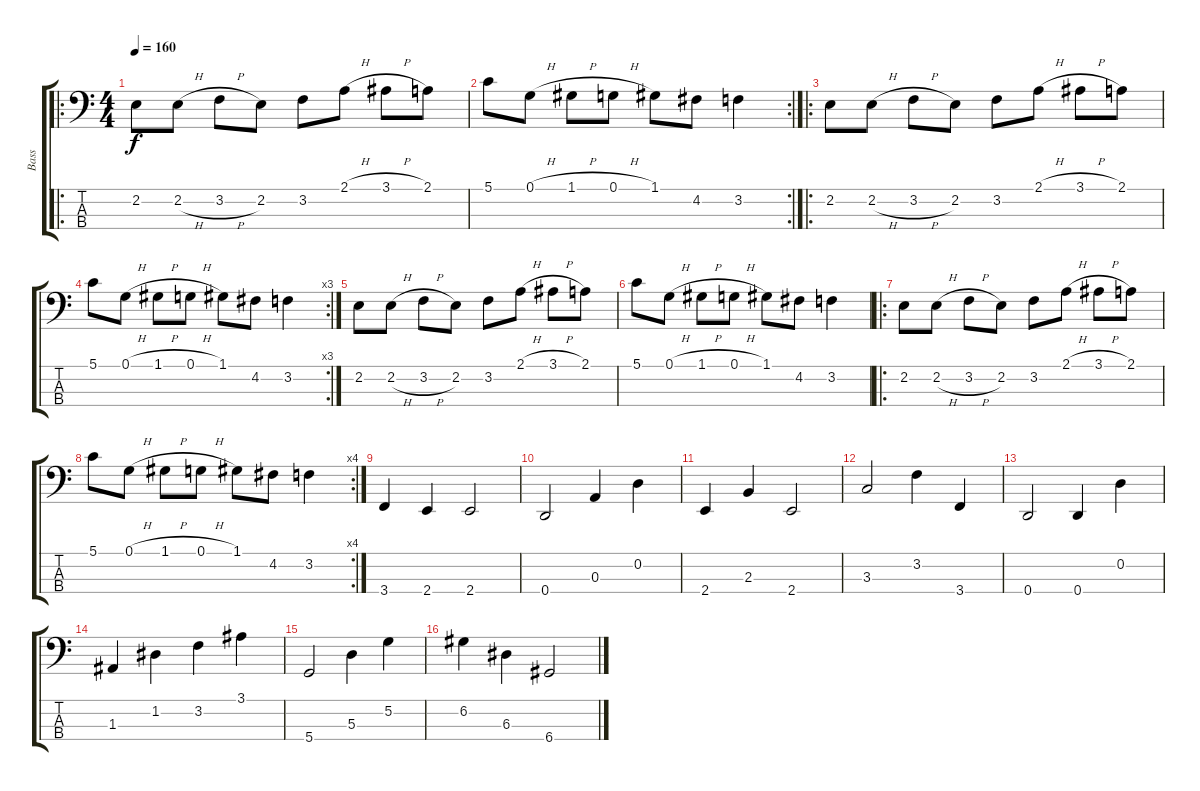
\track ("Bass" "Bass") {instrument electricbasspick}
\staff {score tabs}
\tuning (G2 D2 A1 D1) {hide}
\ro
\ts (4 4)
\tempo 160
\clef f4
\ks c
2.2.8{dy f instrument electricbasspick} 2.2{h}.8 3.2{h}.8 2.2.8 3.2.8 2.1{h}.8 3.1{h}.8 2.1.8 |
\rc 2
5.1.8 0.1{h}.8 1.1{h}.8 0.1{h}.8 1.1.8 4.2.8 3.2.4 |
\ro
2.2.8 2.2{h}.8 3.2{h}.8 2.2.8 3.2.8 2.1{h}.8 3.1{h}.8 2.1.8 |
\rc 3
5.1.8 0.1{h}.8 1.1{h}.8 0.1{h}.8 1.1.8 4.2.8 3.2.4 |
2.2.8 2.2{h}.8 3.2{h}.8 2.2.8 3.2.8 2.1{h}.8 3.1{h}.8 2.1.8 |
5.1.8 0.1{h}.8 1.1{h}.8 0.1{h}.8 1.1.8 4.2.8 3.2.4 |
\ro
2.2.8 2.2{h}.8 3.2{h}.8 2.2.8 3.2.8 2.1{h}.8 3.1{h}.8 2.1.8 |
\rc 4
5.1.8 0.1{h}.8 1.1{h}.8 0.1{h}.8 1.1.8 4.2.8 3.2.4 |
3.4.4 2.4.4 2.4.2 |
0.4.2 0.3.4 0.2.4 |
2.4.4 2.3.4 2.4.2 |
3.3.2 3.2.4 3.4.4 |
0.4.2 0.4.4 0.2.4 |
1.3.4 1.2.4 3.2.4 3.1.4 |
5.4.2 5.3.4 5.2.4 |
6.2.4 6.3.4 6.4.2
